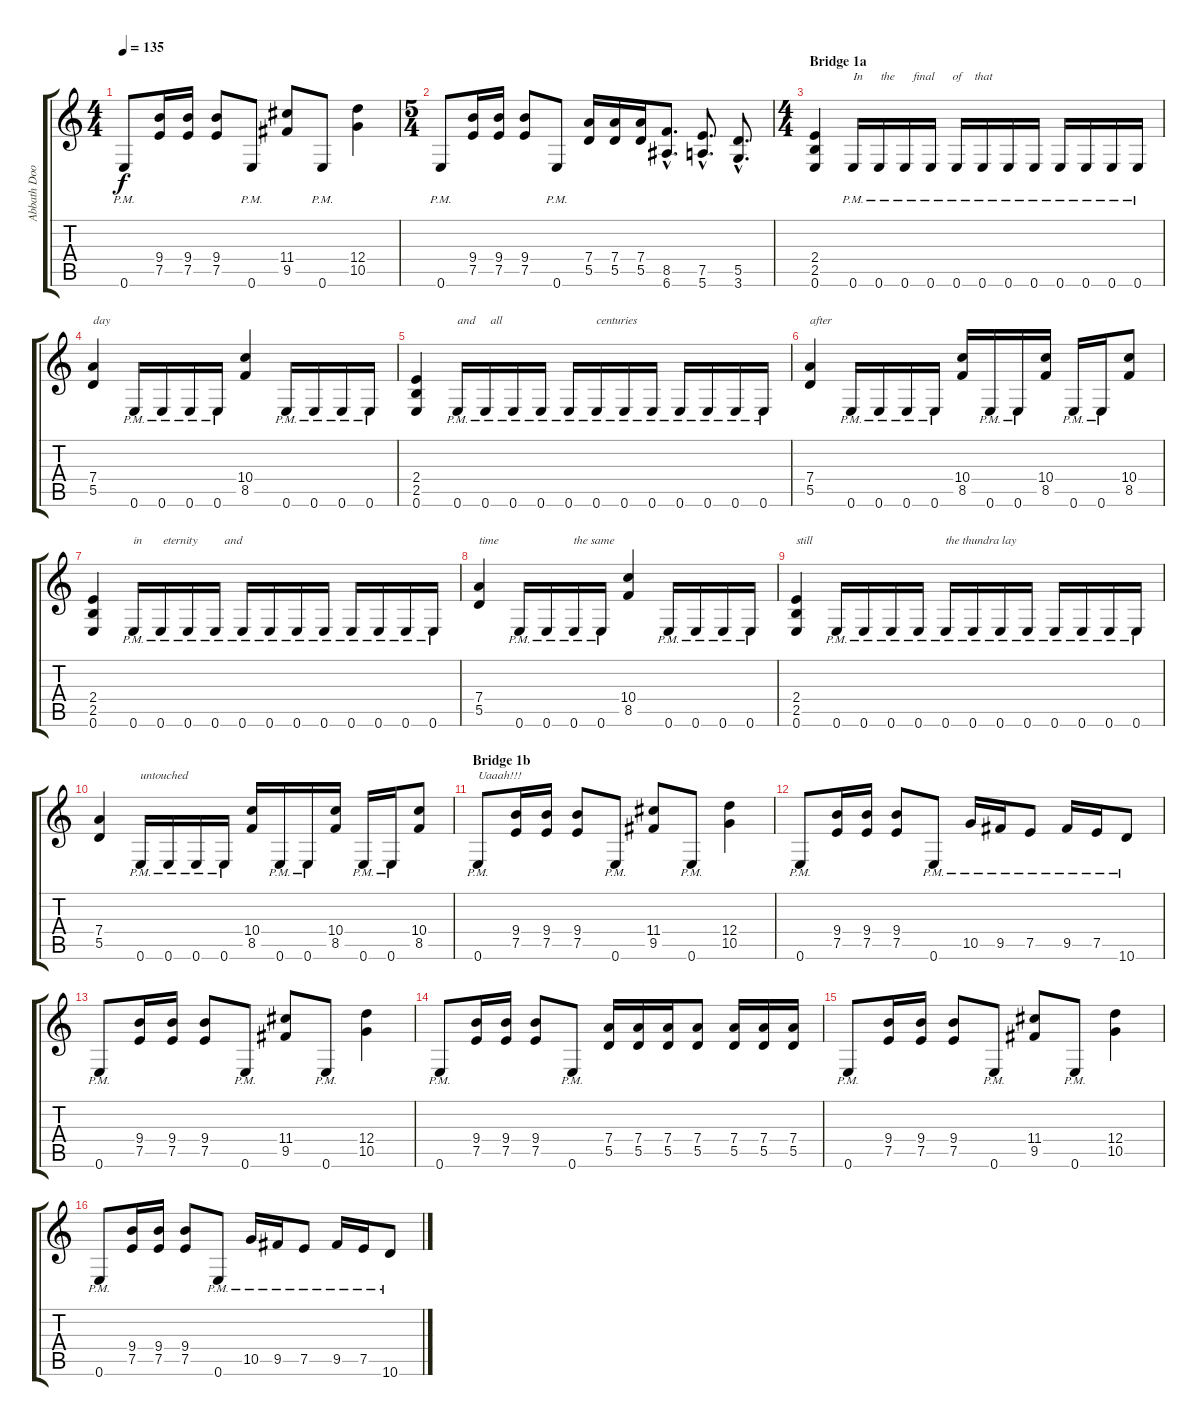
\track ("Abbath Doom Occulta (Guitar)" "Abbath Doo") {instrument distortionguitar}
\staff {score tabs}
\tuning (E4 B3 G3 D3 A2 E2) {hide}
\ts (4 4)
\tempo 135
\clef g2
\ks c
0.6{pm}.8{dy f} (9.4 7.5).16 (9.4 7.5).16 (9.4 7.5).8 0.6{pm}.8 (11.4 9.5).8 0.6{pm}.8 (12.4 10.5).4 |
\ts (5 4)
0.6{pm}.8 (9.4 7.5).16 (9.4 7.5).16 (9.4 7.5).8 0.6{pm}.8 (7.4 5.5).16 (7.4 5.5).16 (7.4 5.5).16 (8.5{hac} 6.6{hac}).8{d} (7.5{hac} 5.6{hac}).8{d} (5.5{hac} 3.6{hac}).8{d} |
\ts (4 4)
\section ("" "Bridge 1a")
(2.4 2.5 0.6).4 0.6{pm}.16{txt "In      the      final      of    that "} 0.6{pm}.16 0.6{pm}.16 0.6{pm}.16 0.6{pm}.16 0.6{pm}.16 0.6{pm}.16 0.6{pm}.16 0.6{pm}.16 0.6{pm}.16 0.6{pm}.16 0.6{pm}.16 |
(7.4 5.5).4{txt "day "} 0.6{pm}.16 0.6{pm}.16 0.6{pm}.16 0.6{pm}.16 (10.4 8.5).4 0.6{pm}.16 0.6{pm}.16 0.6{pm}.16 0.6{pm}.16 |
(2.4 2.5 0.6).4 0.6{pm}.16{txt "and     all"} 0.6{pm}.16 0.6{pm}.16 0.6{pm}.16 0.6{pm}.16 0.6{pm}.16{txt "centuries "} 0.6{pm}.16 0.6{pm}.16 0.6{pm}.16 0.6{pm}.16 0.6{pm}.16 0.6{pm}.16 |
(7.4 5.5).4{txt "after"} 0.6{pm}.16 0.6{pm}.16 0.6{pm}.16 0.6{pm}.16 (10.4 8.5).16 0.6{pm}.16 0.6{pm}.16 (10.4 8.5).16 0.6{pm}.16 0.6{pm}.16 (10.4 8.5).8 |
(2.4 2.5 0.6).4 0.6{pm}.16{txt "in       eternity         and "} 0.6{pm}.16 0.6{pm}.16 0.6{pm}.16 0.6{pm}.16 0.6{pm}.16 0.6{pm}.16 0.6{pm}.16 0.6{pm}.16 0.6{pm}.16 0.6{pm}.16 0.6{pm}.16 |
(7.4 5.5).4{txt "time"} 0.6{pm}.16 0.6{pm}.16 0.6{pm}.16{txt "the same "} 0.6{pm}.16 (10.4 8.5).4 0.6{pm}.16 0.6{pm}.16 0.6{pm}.16 0.6{pm}.16 |
(2.4 2.5 0.6).4{txt "still "} 0.6{pm}.16 0.6{pm}.16 0.6{pm}.16 0.6{pm}.16 0.6{pm}.16{txt "the thundra lay "} 0.6{pm}.16 0.6{pm}.16 0.6{pm}.16 0.6{pm}.16 0.6{pm}.16 0.6{pm}.16 0.6{pm}.16 |
(7.4 5.5).4 0.6{pm}.16{txt "untouched"} 0.6{pm}.16 0.6{pm}.16 0.6{pm}.16 (10.4 8.5).16 0.6{pm}.16 0.6{pm}.16 (10.4 8.5).16 0.6{pm}.16 0.6{pm}.16 (10.4 8.5).8 |
\section ("" "Bridge 1b")
0.6{pm}.8{txt "Uaaah!!!"} (9.4 7.5).16 (9.4 7.5).16 (9.4 7.5).8 0.6{pm}.8 (11.4 9.5).8 0.6{pm}.8 (12.4 10.5).4 |
0.6{pm}.8 (9.4 7.5).16 (9.4 7.5).16 (9.4 7.5).8 0.6{pm}.8 10.5{pm}.16 9.5{pm}.16 7.5{pm}.8 9.5{pm}.16 7.5{pm}.16 10.6{pm}.8 |
0.6{pm}.8 (9.4 7.5).16 (9.4 7.5).16 (9.4 7.5).8 0.6{pm}.8 (11.4 9.5).8 0.6{pm}.8 (12.4 10.5).4 |
0.6{pm}.8 (9.4 7.5).16 (9.4 7.5).16 (9.4 7.5).8 0.6{pm}.8 (7.4 5.5).16 (7.4 5.5).16 (7.4 5.5).16 (7.4 5.5).8 (7.4 5.5).16 (7.4 5.5).16 (7.4 5.5).16 |
0.6{pm}.8 (9.4 7.5).16 (9.4 7.5).16 (9.4 7.5).8 0.6{pm}.8 (11.4 9.5).8 0.6{pm}.8 (12.4 10.5).4 |
0.6{pm}.8 (9.4 7.5).16 (9.4 7.5).16 (9.4 7.5).8 0.6{pm}.8 10.5{pm}.16 9.5{pm}.16 7.5{pm}.8 9.5{pm}.16 7.5{pm}.16 10.6{pm}.8
